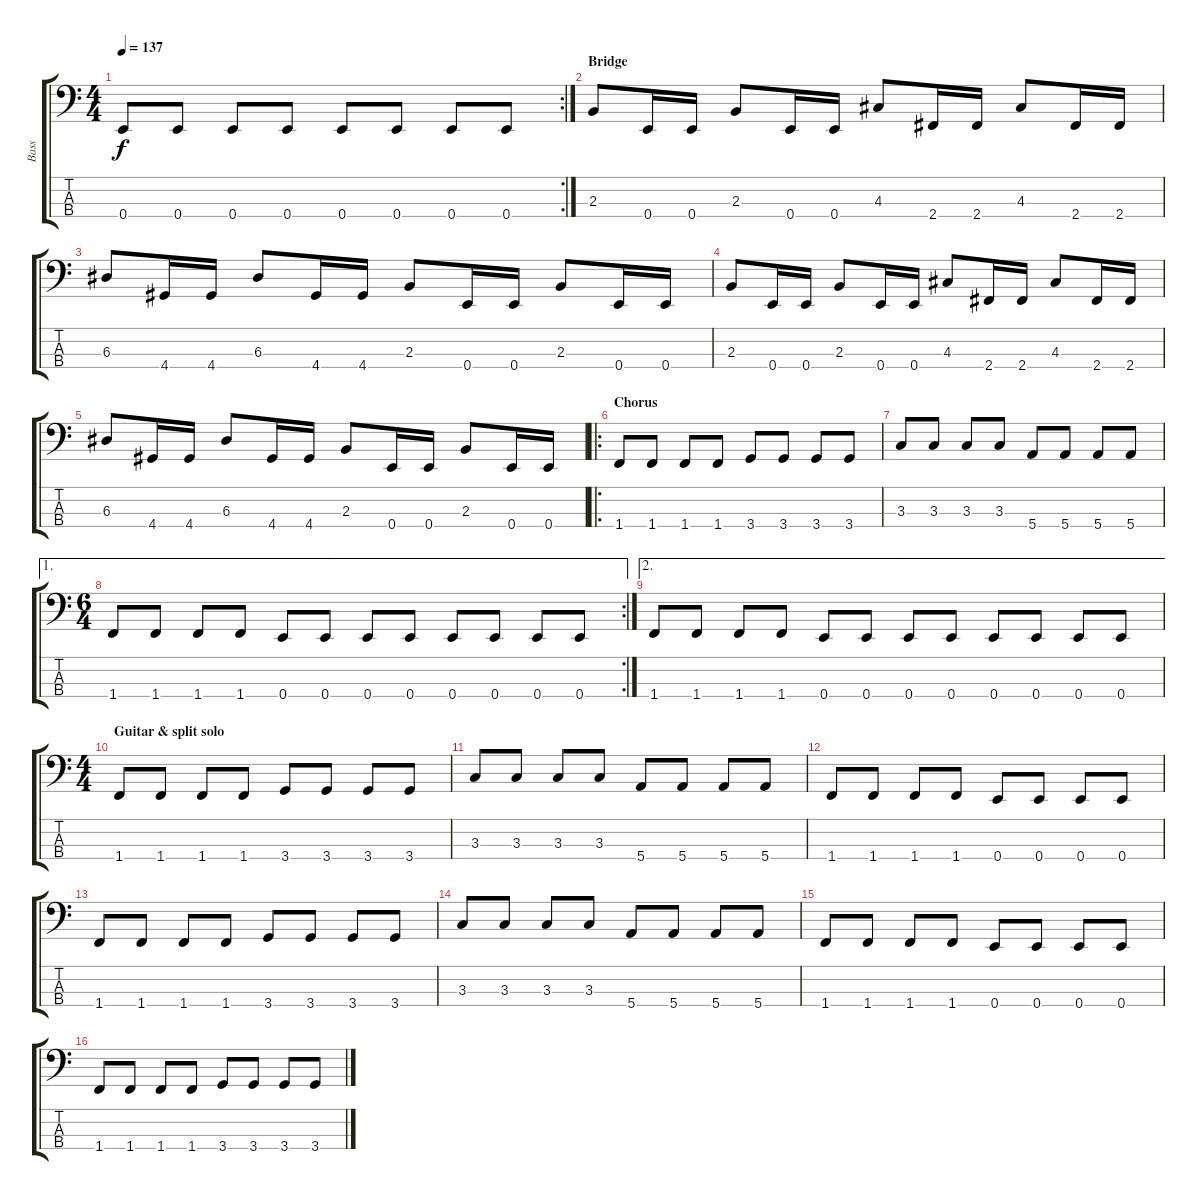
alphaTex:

\track ("Bass" "Bass") {instrument electricguitarclean}
\staff {score tabs}
\tuning (G2 D2 A1 E1) {hide}
\rc 2
\ts (4 4)
\tempo 137
\clef f4
\ks c
0.4.8{dy f} 0.4.8 0.4.8 0.4.8 0.4.8 0.4.8 0.4.8 0.4.8 |
\section ("" "Bridge")
2.3.8 0.4.16 0.4.16 2.3.8 0.4.16 0.4.16 4.3.8 2.4.16 2.4.16 4.3.8 2.4.16 2.4.16 |
6.3.8 4.4.16 4.4.16 6.3.8 4.4.16 4.4.16 2.3.8 0.4.16 0.4.16 2.3.8 0.4.16 0.4.16 |
2.3.8 0.4.16 0.4.16 2.3.8 0.4.16 0.4.16 4.3.8 2.4.16 2.4.16 4.3.8 2.4.16 2.4.16 |
6.3.8 4.4.16 4.4.16 6.3.8 4.4.16 4.4.16 2.3.8 0.4.16 0.4.16 2.3.8 0.4.16 0.4.16 |
\ro
\section ("" "Chorus")
1.4.8 1.4.8 1.4.8 1.4.8 3.4.8 3.4.8 3.4.8 3.4.8 |
3.3.8 3.3.8 3.3.8 3.3.8 5.4.8 5.4.8 5.4.8 5.4.8 |
\ae 1
\rc 2
\ts (6 4)
1.4.8 1.4.8 1.4.8 1.4.8 0.4.8 0.4.8 0.4.8 0.4.8 0.4.8 0.4.8 0.4.8 0.4.8 |
\ae 2
1.4.8 1.4.8 1.4.8 1.4.8 0.4.8 0.4.8 0.4.8 0.4.8 0.4.8 0.4.8 0.4.8 0.4.8 |
\ts (4 4)
\section ("" "Guitar & split solo")
1.4.8 1.4.8 1.4.8 1.4.8 3.4.8 3.4.8 3.4.8 3.4.8 |
3.3.8 3.3.8 3.3.8 3.3.8 5.4.8 5.4.8 5.4.8 5.4.8 |
1.4.8 1.4.8 1.4.8 1.4.8 0.4.8 0.4.8 0.4.8 0.4.8 |
1.4.8 1.4.8 1.4.8 1.4.8 3.4.8 3.4.8 3.4.8 3.4.8 |
3.3.8 3.3.8 3.3.8 3.3.8 5.4.8 5.4.8 5.4.8 5.4.8 |
1.4.8 1.4.8 1.4.8 1.4.8 0.4.8 0.4.8 0.4.8 0.4.8 |
1.4.8 1.4.8 1.4.8 1.4.8 3.4.8 3.4.8 3.4.8 3.4.8
